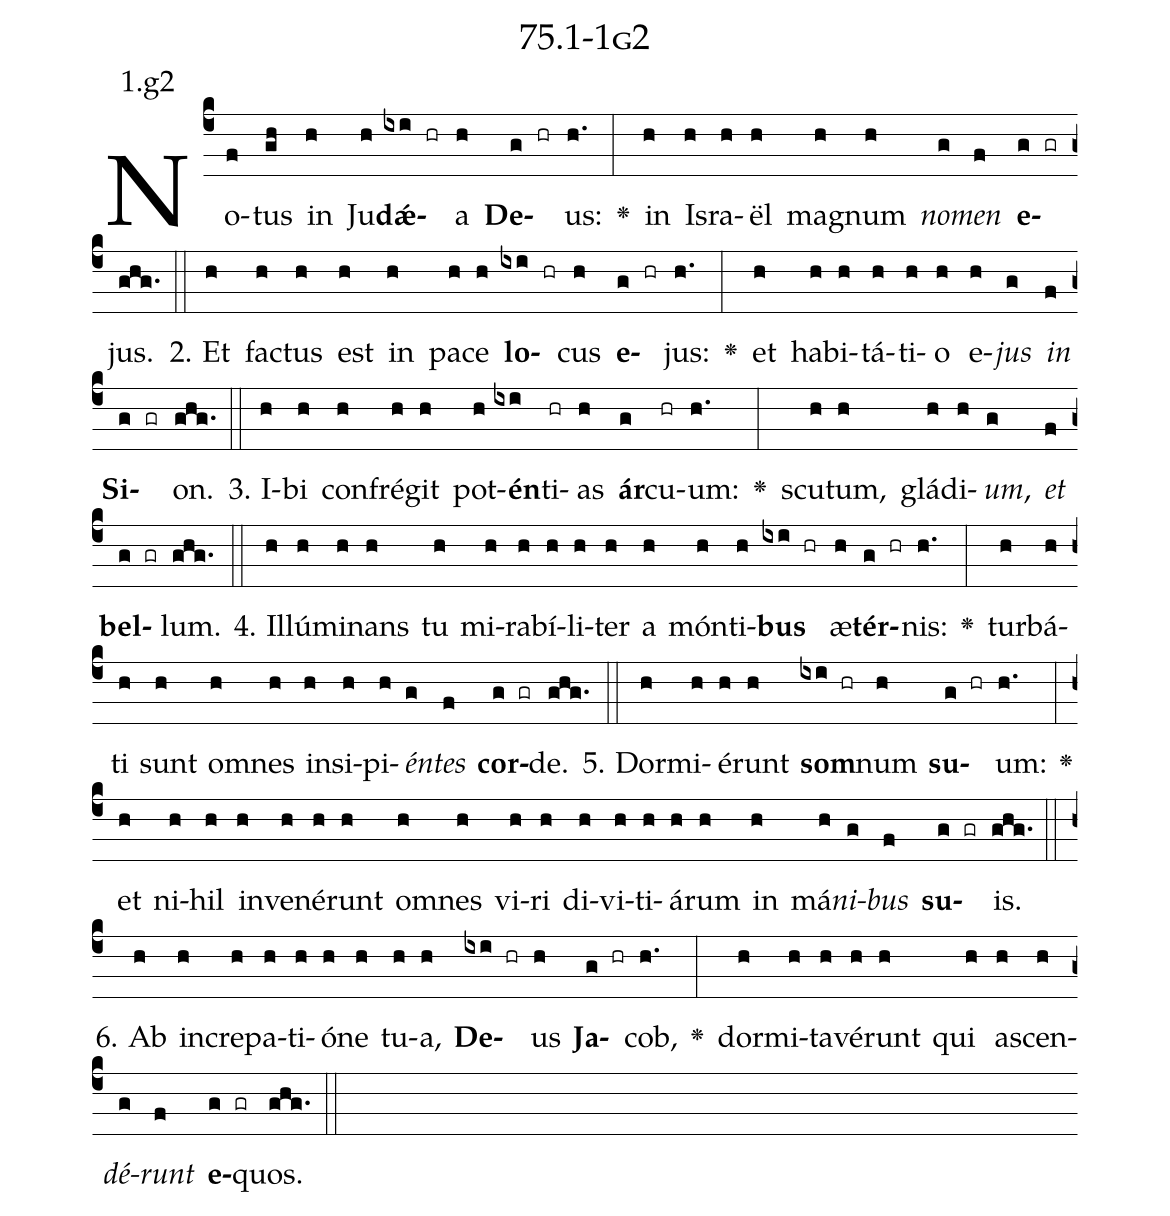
name: 75.1-1g2;
annotation: 1.g2;
%%
(c4)No(f)tus(gh) in(h) Ju(h)<b>dǽ</b>(ixi hr)a(h) <b>De</b>(g hr)us:(h.) <v>\greheightstar</v>(:) in(h) Is(h)ra(h)ël(h) ma(h)gnum(h) <i>no</i>(g)<i>men</i>(f) <b>e</b>(g gr)jus.(ghg.) (::)
2. Et(h) fac(h)tus(h) est(h) in(h) pa(h)ce(h) <b>lo</b>(ixi hr)cus(h) <b>e</b>(g hr)jus:(h.) <v>\greheightstar</v>(:) et(h) ha(h)bi(h)tá(h)ti(h)o(h) e(h)<i>jus</i>(g) <i>in</i>(f) <b>Si</b>(g gr)on.(ghg.) (::)
3. I(h)bi(h) con(h)fré(h)git(h) pot(h)<b>én</b>(ixi)ti(hr)as(h) <b>ár</b>(g)cu(hr)um:(h.) <v>\greheightstar</v>(:) scu(h)tum,(h) glá(h)di(h)<i>um</i>,(g) <i>et</i>(f) <b>bel</b>(g gr)lum.(ghg.) (::)
4. Il(h)lú(h)mi(h)nans(h) tu(h) mi(h)ra(h)bí(h)li(h)ter(h) a(h) món(h)ti(h)<b>bus</b>(ixi hr) æ(h)<b>tér</b>(g hr)nis:(h.) <v>\greheightstar</v>(:) tur(h)bá(h)ti(h) sunt(h) om(h)nes(h) in(h)si(h)pi(h)<i>én</i>(g)<i>tes</i>(f) <b>cor</b>(g gr)de.(ghg.) (::)
5. Dor(h)mi(h)é(h)runt(h) <b>som</b>(ixi hr)num(h) <b>su</b>(g hr)um:(h.) <v>\greheightstar</v>(:) et(h) ni(h)hil(h) in(h)ve(h)né(h)runt(h) om(h)nes(h) vi(h)ri(h) di(h)vi(h)ti(h)á(h)rum(h) in(h) má(h)<i>ni</i>(g)<i>bus</i>(f) <b>su</b>(g gr)is.(ghg.) (::)
6. Ab(h) in(h)cre(h)pa(h)ti(h)ó(h)ne(h) tu(h)a,(h) <b>De</b>(ixi hr)us(h) <b>Ja</b>(g hr)cob,(h.) <v>\greheightstar</v>(:) dor(h)mi(h)ta(h)vé(h)runt(h) qui(h) a(h)scen(h)<i>dé</i>(g)<i>runt</i>(f) <b>e</b>(g gr)quos.(ghg.) (::)
